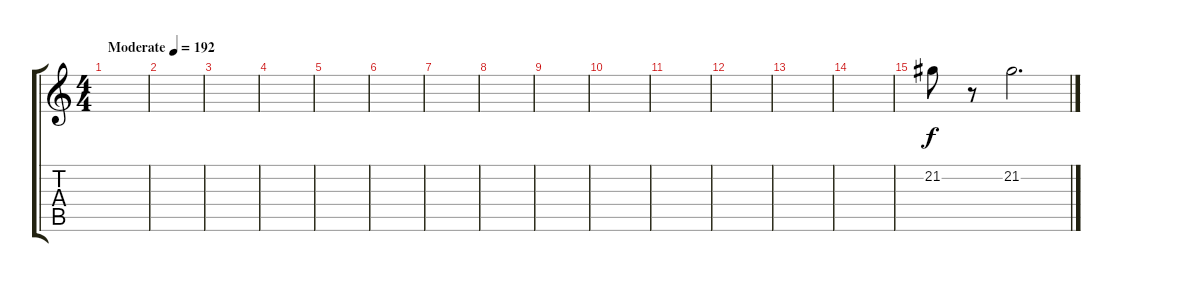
\track "" {instrument lead2sawtooth}
\staff {score tabs}
\tuning (E4 B3 G3 D3 A2 E2) {hide}
\ts (4 4)
\tempo (192 "Moderate")
\clef g2
\ks c
|
|
|
|
|
|
|
|
|
|
|
|
|
|
21.2.8{txt ""} r.8 21.2.2{d txt ""}
